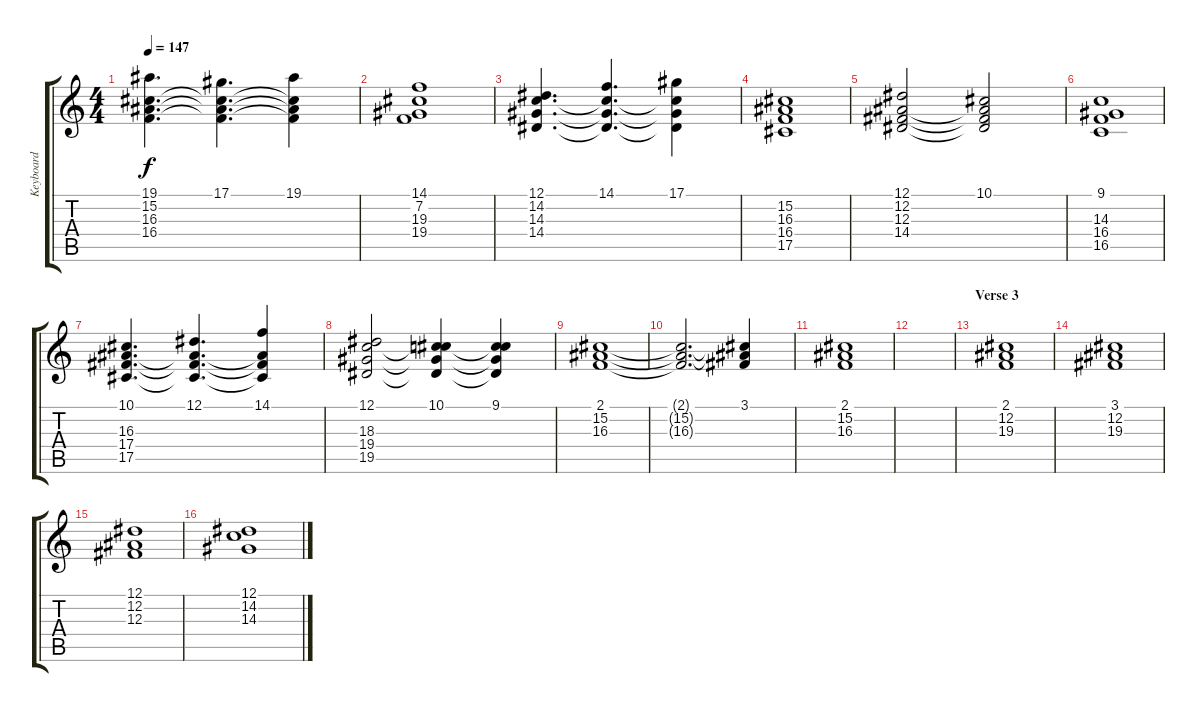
\track ("Keyboard" "Keyboard") {instrument stringensemble1}
\staff {score tabs}
\tuning (Eb4 Bb3 Gb3 Db3 Ab2 Eb2) {hide}
\ts (4 4)
\tempo 147
\clef g2
\ks c
(19.1 15.2 16.3 16.4).4{d dy f} (17.1 15.2{t} 16.3{t} 16.4{t}).4{d} (19.1 15.2{t} 16.3{t} 16.4{t}).4 |
(14.1 7.2 19.3 19.4).1 |
(12.1 14.2 14.3 14.4).4{d} (14.1 14.2{t} 14.3{t} 14.4{t}).4{d} (17.1 14.2{t} 14.3{t} 14.4{t}).4 |
(15.2 16.3 16.4 17.5).1 |
(12.1 12.2 12.3 14.4).2 (10.1 12.2{t} 12.3{t} 14.4{t}).2 |
(9.1 14.3 16.4 16.5).1 |
(10.1 16.3 17.4 17.5).4{d} (12.1 16.3{t} 17.4{t} 17.5{t}).4{d} (14.1 16.3{t} 17.4{t} 17.5{t}).4 |
(12.1 18.3 19.4 19.5).2 (10.1 18.3{t} 19.4{t} 19.5{t}).4 (9.1 18.3{t} 19.4{t} 19.5{t}).4 |
(2.1 15.2 16.3).1 |
(2.1{t} 15.2{t} 16.3{t}).2{d} (3.1 15.2{t} 16.3{t}).4 |
(2.1 15.2 16.3).1 |
|
\section ("" "Verse 3")
(2.1 12.2 19.3).1 |
(3.1 12.2 19.3).1 |
(12.1 12.2 12.3).1 |
(12.1 14.2 14.3).1
